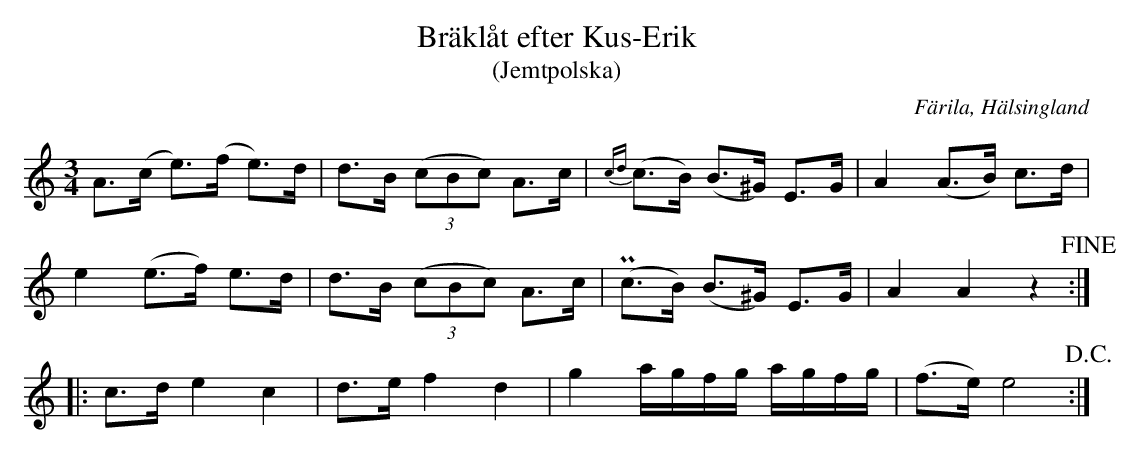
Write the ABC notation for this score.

X:1
T: Bräklåt efter Kus-Erik
T: (Jemtpolska)
O: Färila, Hälsingland
M: 3/4
L: 1/8
K: Am
A>(c e>)(f e)>d | d>B ((3cBc) A>c | {cd}(c>B) (B>^G)   E>G      | A2    (A>B) c>d  |
e2   (e>f) e>d  | d>B ((3cBc) A>c | (Pc>B)    (B>^G)   E>G      | A2    A2    z2  !fine! ::
K: C
c>d  e2    c2   | d>e f2      d2  | g2    a/g/f/g/ a/g/f/g/ | (f>e) e4 !D.C.!       :|
